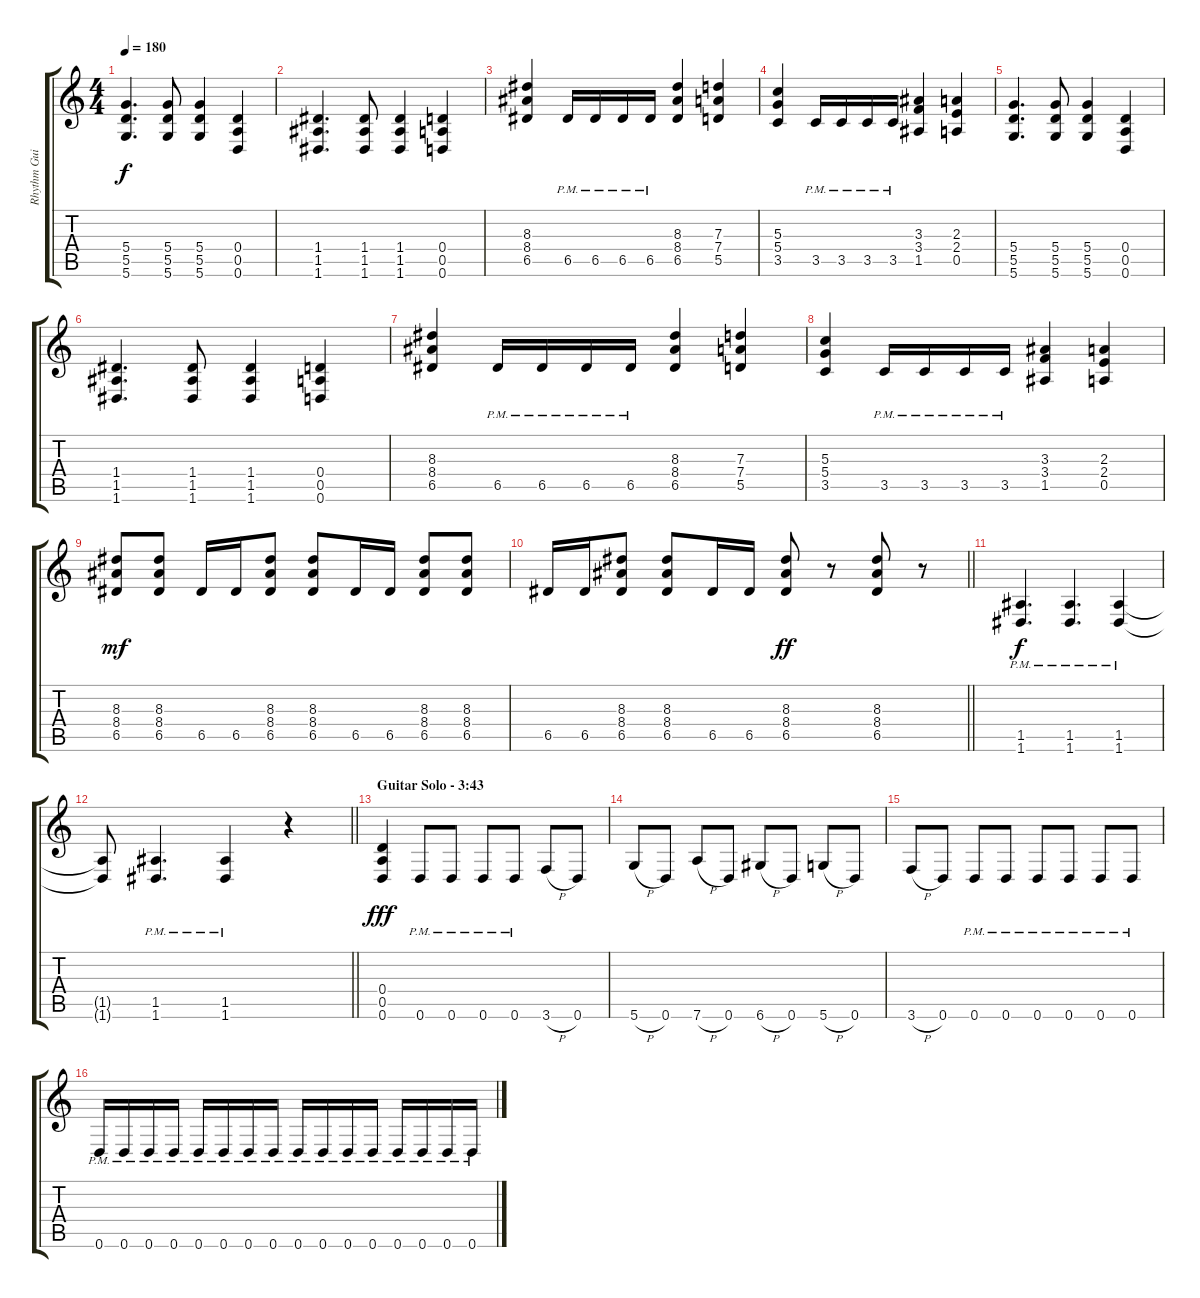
\track ("Rhythm Guitar 2" "Rhythm Gui") {instrument distortionguitar}
\staff {score tabs}
\tuning (E4 B3 G3 D3 A2 D2) {hide}
\ts (4 4)
\tempo 180
\clef g2
\ks c
(5.4 5.5 5.6).4{d dy f} (5.4 5.5 5.6).8 (5.4 5.5 5.6).4 (0.4 0.5 0.6).4 |
(1.4 1.5 1.6).4{d} (1.4 1.5 1.6).8 (1.4 1.5 1.6).4 (0.4 0.5 0.6).4 |
(8.3 8.4 6.5).4 6.5{pm}.16 6.5{pm}.16 6.5{pm}.16 6.5{pm}.16 (8.3 8.4 6.5).4 (7.3 7.4 5.5).4 |
(5.3 5.4 3.5).4 3.5{pm}.16 3.5{pm}.16 3.5{pm}.16 3.5{pm}.16 (3.3 3.4 1.5).4 (2.3 2.4 0.5).4 |
(5.4 5.5 5.6).4{d} (5.4 5.5 5.6).8 (5.4 5.5 5.6).4 (0.4 0.5 0.6).4 |
(1.4 1.5 1.6).4{d} (1.4 1.5 1.6).8 (1.4 1.5 1.6).4 (0.4 0.5 0.6).4 |
(8.3 8.4 6.5).4 6.5{pm}.16 6.5{pm}.16 6.5{pm}.16 6.5{pm}.16 (8.3 8.4 6.5).4 (7.3 7.4 5.5).4 |
(5.3 5.4 3.5).4 3.5{pm}.16 3.5{pm}.16 3.5{pm}.16 3.5{pm}.16 (3.3 3.4 1.5).4 (2.3 2.4 0.5).4 |
(8.3 8.4 6.5).8{dy mf} (8.3 8.4 6.5).8 6.5.16 6.5.16 (8.3 8.4 6.5).8 (8.3 8.4 6.5).8 6.5.16 6.5.16 (8.3 8.4 6.5).8 (8.3 8.4 6.5).8 |
\barLineRight lightlight
6.5.16 6.5.16 (8.3 8.4 6.5).8 (8.3 8.4 6.5).8 6.5.16 6.5.16 (8.3 8.4 6.5).8{dy ff} r.8 (8.3 8.4 6.5).8 r.8 |
(1.5{pm} 1.6{pm}).4{d dy f} (1.5{pm} 1.6{pm}).4{d} (1.5{pm} 1.6{pm}).4 |
\barLineRight lightlight
(1.5{t} 1.6{t}).8 (1.5{pm} 1.6{pm}).4{d} (1.5 1.6{pm}).4 r.4 |
\section ("" "Guitar Solo - 3:43")
(0.4 0.5 0.6).4{dy fff volume 13 balance 16} 0.6{pm}.8 0.6{pm}.8 0.6{pm}.8 0.6{pm}.8 3.6{h}.8 0.6.8 |
5.6{h}.8 0.6.8 7.6{h}.8 0.6.8 6.6{h}.8 0.6.8 5.6{h}.8 0.6.8 |
3.6{h}.8 0.6.8 0.6{pm}.8 0.6{pm}.8 0.6{pm}.8 0.6{pm}.8 0.6{pm}.8 0.6{pm}.8 |
0.6{pm}.16 0.6{pm}.16 0.6{pm}.16 0.6{pm}.16 0.6{pm}.16 0.6{pm}.16 0.6{pm}.16 0.6{pm}.16 0.6{pm}.16 0.6{pm}.16 0.6{pm}.16 0.6{pm}.16 0.6{pm}.16 0.6{pm}.16 0.6{pm}.16 0.6{pm}.16
